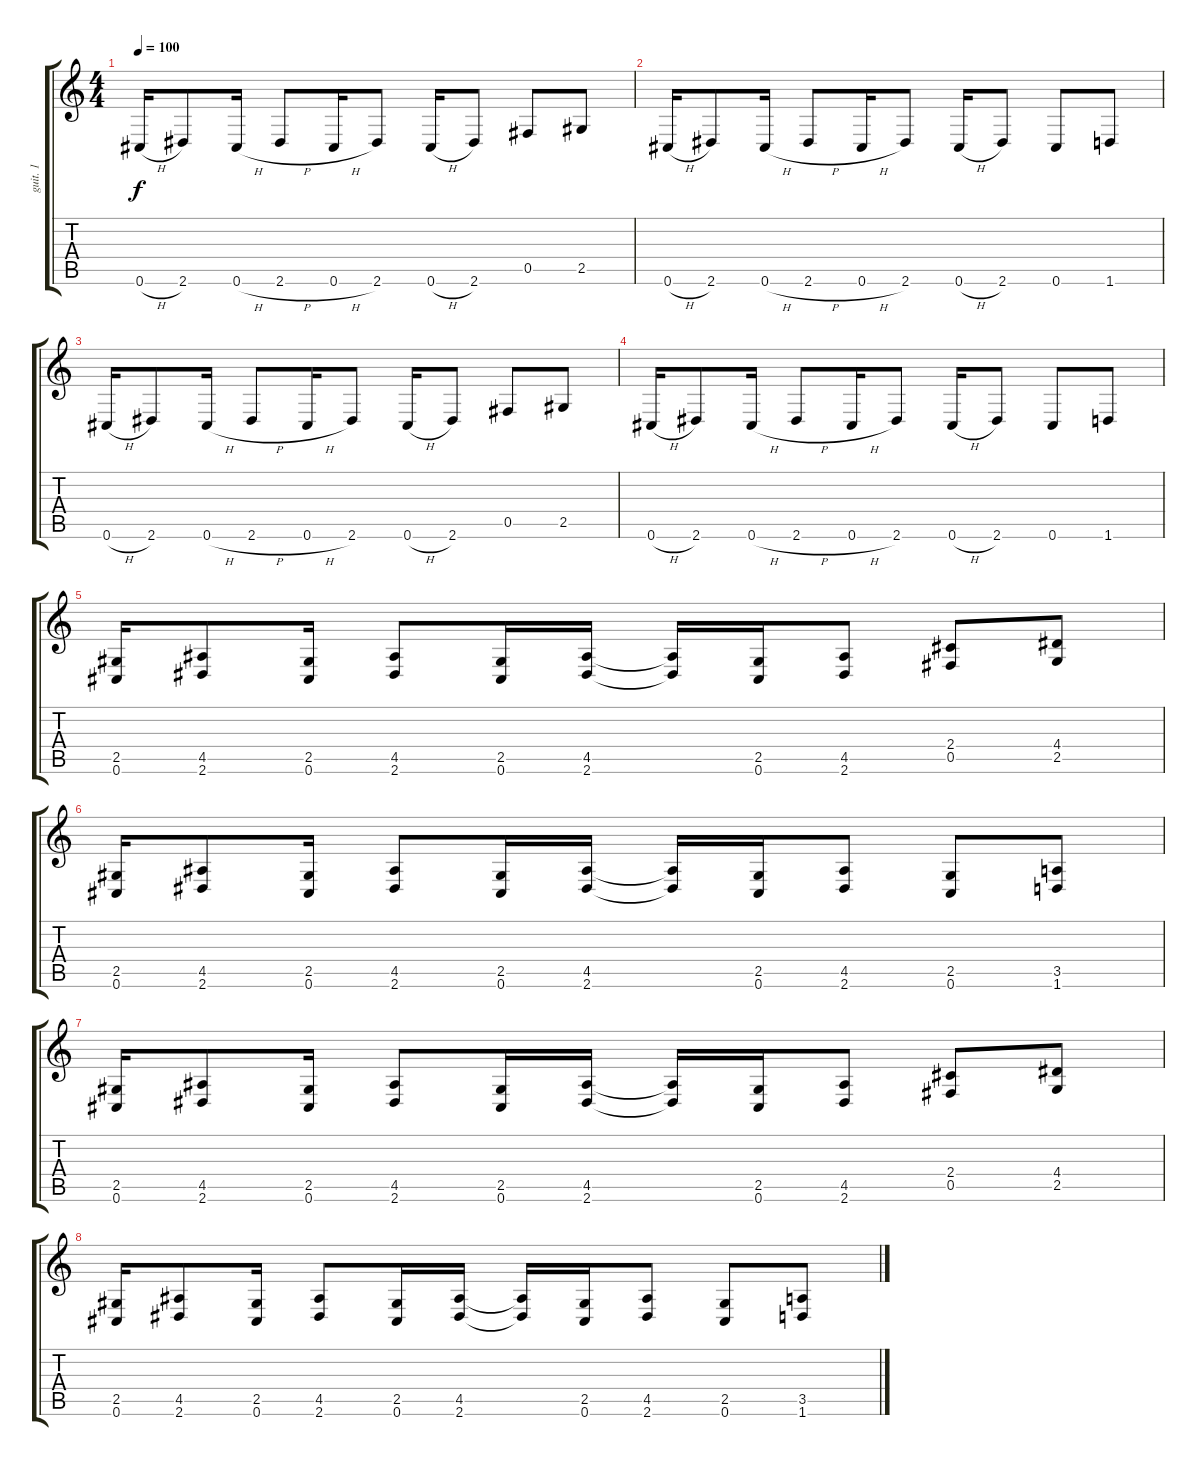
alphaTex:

\track ("guit. 1" "guit. 1") {instrument overdrivenguitar}
\staff {score tabs}
\tuning (Db4 Ab3 E3 B2 Gb2 Db2) {hide}
\ts (4 4)
\tempo 100
\clef g2
\ks c
0.6{h}.16{dy f} 2.6.8 0.6{h}.16 2.6{h}.8 0.6{h}.16 2.6.8 0.6{h}.16 2.6.8 0.5.8 2.5.8 |
0.6{h}.16 2.6.8 0.6{h}.16 2.6{h}.8 0.6{h}.16 2.6.8 0.6{h}.16 2.6.8 0.6.8 1.6.8 |
0.6{h}.16 2.6.8 0.6{h}.16 2.6{h}.8 0.6{h}.16 2.6.8 0.6{h}.16 2.6.8 0.5.8 2.5.8 |
0.6{h}.16 2.6.8 0.6{h}.16 2.6{h}.8 0.6{h}.16 2.6.8 0.6{h}.16 2.6.8 0.6.8 1.6.8 |
(2.5 0.6).16 (4.5 2.6).8 (2.5 0.6).16 (4.5 2.6).8 (2.5 0.6).16 (4.5 2.6).16 (4.5{t} 2.6{t}).16 (2.5 0.6).16 (4.5 2.6).8 (2.4 0.5).8 (4.4 2.5).8 |
(2.5 0.6).16 (4.5 2.6).8 (2.5 0.6).16 (4.5 2.6).8 (2.5 0.6).16 (4.5 2.6).16 (4.5{t} 2.6{t}).16 (2.5 0.6).16 (4.5 2.6).8 (2.5 0.6).8 (3.5 1.6).8 |
(2.5 0.6).16 (4.5 2.6).8 (2.5 0.6).16 (4.5 2.6).8 (2.5 0.6).16 (4.5 2.6).16 (4.5{t} 2.6{t}).16 (2.5 0.6).16 (4.5 2.6).8 (2.4 0.5).8 (4.4 2.5).8 |
(2.5 0.6).16 (4.5 2.6).8 (2.5 0.6).16 (4.5 2.6).8 (2.5 0.6).16 (4.5 2.6).16 (4.5{t} 2.6{t}).16 (2.5 0.6).16 (4.5 2.6).8 (2.5 0.6).8 (3.5 1.6).8
